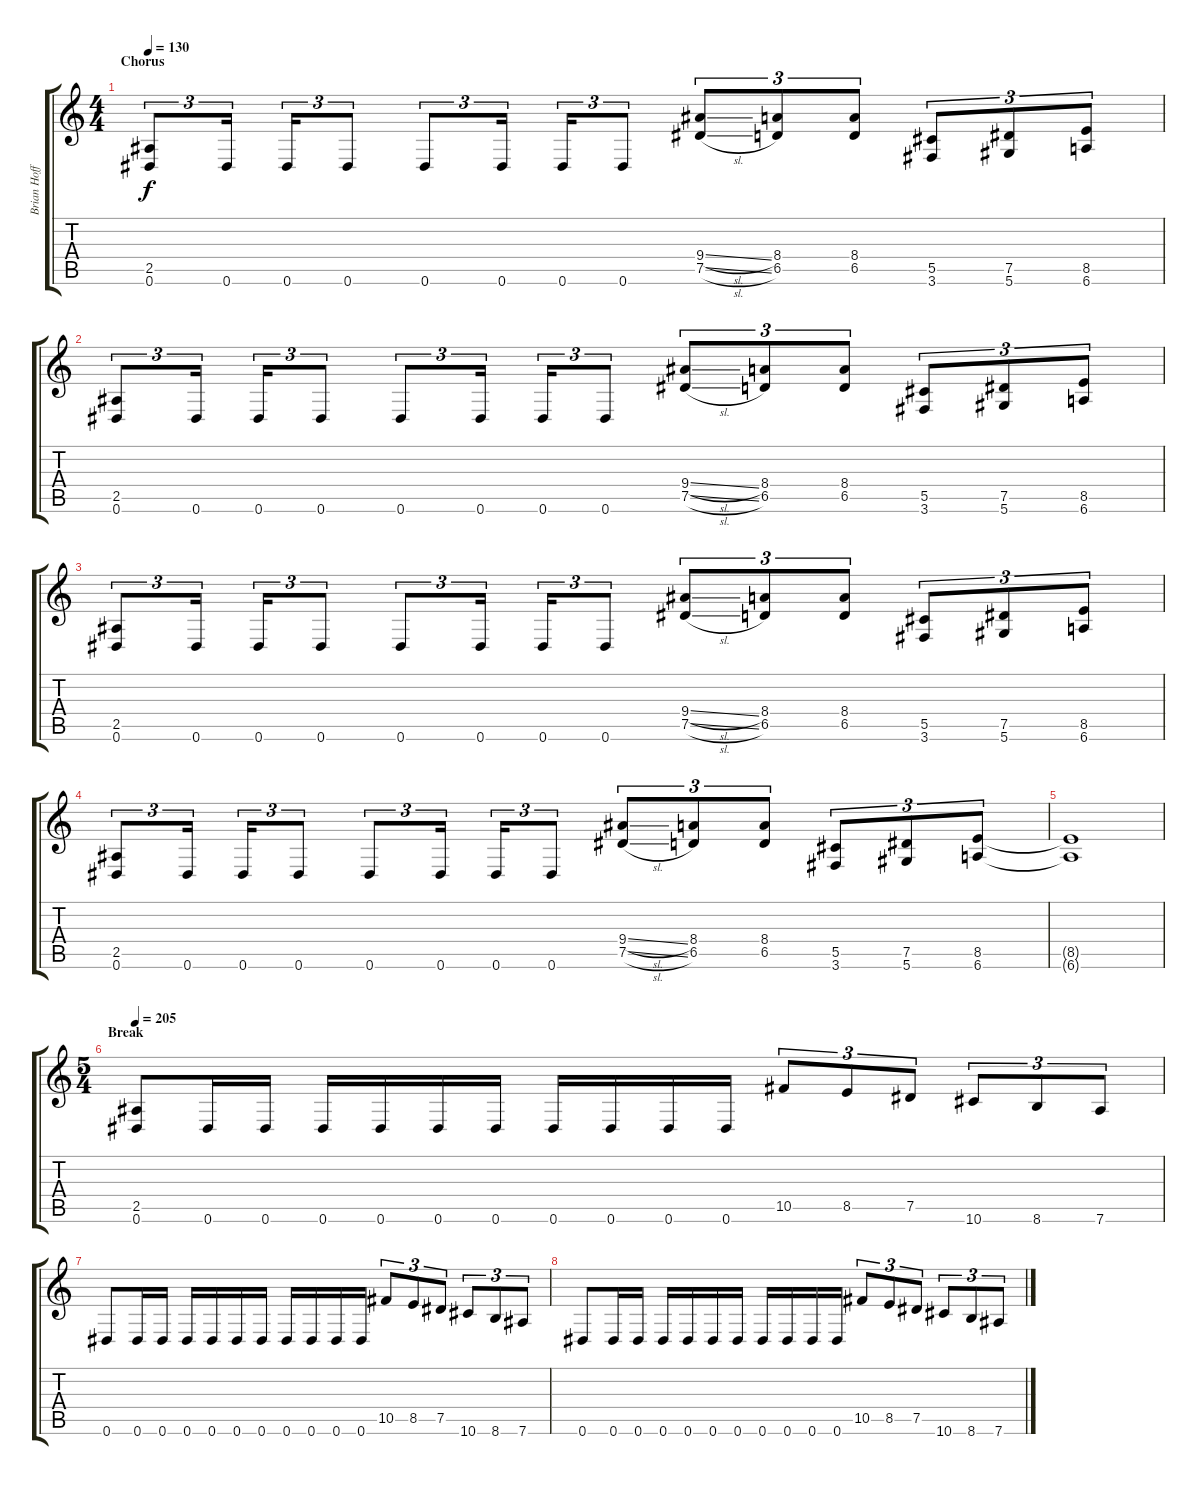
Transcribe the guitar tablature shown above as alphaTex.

\track ("Brian Hoffman" "Brian Hoff") {instrument distortionguitar}
\staff {score tabs}
\tuning (Eb4 Bb3 Gb3 Db3 Ab2 Eb2) {hide}
\ts (4 4)
\section ("" "Chorus")
\tempo 130
\clef g2
\ks c
(2.5 0.6).8{tu (3 2) dy f} 0.6.16{tu (3 2)} 0.6.16{tu (3 2)} 0.6.8{tu (3 2)} 0.6.8{tu (3 2)} 0.6.16{tu (3 2)} 0.6.16{tu (3 2)} 0.6.8{tu (3 2)} (9.4{sl} 7.5{sl}).8{tu (3 2)} (8.4 6.5).8{tu (3 2)} (8.4 6.5).8{tu (3 2)} (5.5 3.6).8{tu (3 2)} (7.5 5.6).8{tu (3 2)} (8.5 6.6).8{tu (3 2)} |
(2.5 0.6).8{tu (3 2)} 0.6.16{tu (3 2)} 0.6.16{tu (3 2)} 0.6.8{tu (3 2)} 0.6.8{tu (3 2)} 0.6.16{tu (3 2)} 0.6.16{tu (3 2)} 0.6.8{tu (3 2)} (9.4{sl} 7.5{sl}).8{tu (3 2)} (8.4 6.5).8{tu (3 2)} (8.4 6.5).8{tu (3 2)} (5.5 3.6).8{tu (3 2)} (7.5 5.6).8{tu (3 2)} (8.5 6.6).8{tu (3 2)} |
(2.5 0.6).8{tu (3 2)} 0.6.16{tu (3 2)} 0.6.16{tu (3 2)} 0.6.8{tu (3 2)} 0.6.8{tu (3 2)} 0.6.16{tu (3 2)} 0.6.16{tu (3 2)} 0.6.8{tu (3 2)} (9.4{sl} 7.5{sl}).8{tu (3 2)} (8.4 6.5).8{tu (3 2)} (8.4 6.5).8{tu (3 2)} (5.5 3.6).8{tu (3 2)} (7.5 5.6).8{tu (3 2)} (8.5 6.6).8{tu (3 2)} |
(2.5 0.6).8{tu (3 2)} 0.6.16{tu (3 2)} 0.6.16{tu (3 2)} 0.6.8{tu (3 2)} 0.6.8{tu (3 2)} 0.6.16{tu (3 2)} 0.6.16{tu (3 2)} 0.6.8{tu (3 2)} (9.4{sl} 7.5{sl}).8{tu (3 2)} (8.4 6.5).8{tu (3 2)} (8.4 6.5).8{tu (3 2)} (5.5 3.6).8{tu (3 2)} (7.5 5.6).8{tu (3 2)} (8.5 6.6).8{tu (3 2)} |
(8.5{t} 6.6{t}).1 |
\ts (5 4)
\section ("" "Break")
\tempo 205
(2.5 0.6).8 0.6.16 0.6.16 0.6.16 0.6.16 0.6.16 0.6.16 0.6.16 0.6.16 0.6.16 0.6.16 10.5.8{tu (3 2)} 8.5.8{tu (3 2)} 7.5.8{tu (3 2)} 10.6.8{tu (3 2)} 8.6.8{tu (3 2)} 7.6.8{tu (3 2)} |
0.6.8 0.6.16 0.6.16 0.6.16 0.6.16 0.6.16 0.6.16 0.6.16 0.6.16 0.6.16 0.6.16 10.5.8{tu (3 2)} 8.5.8{tu (3 2)} 7.5.8{tu (3 2)} 10.6.8{tu (3 2)} 8.6.8{tu (3 2)} 7.6.8{tu (3 2)} |
0.6.8 0.6.16 0.6.16 0.6.16 0.6.16 0.6.16 0.6.16 0.6.16 0.6.16 0.6.16 0.6.16 10.5.8{tu (3 2)} 8.5.8{tu (3 2)} 7.5.8{tu (3 2)} 10.6.8{tu (3 2)} 8.6.8{tu (3 2)} 7.6.8{tu (3 2)}
